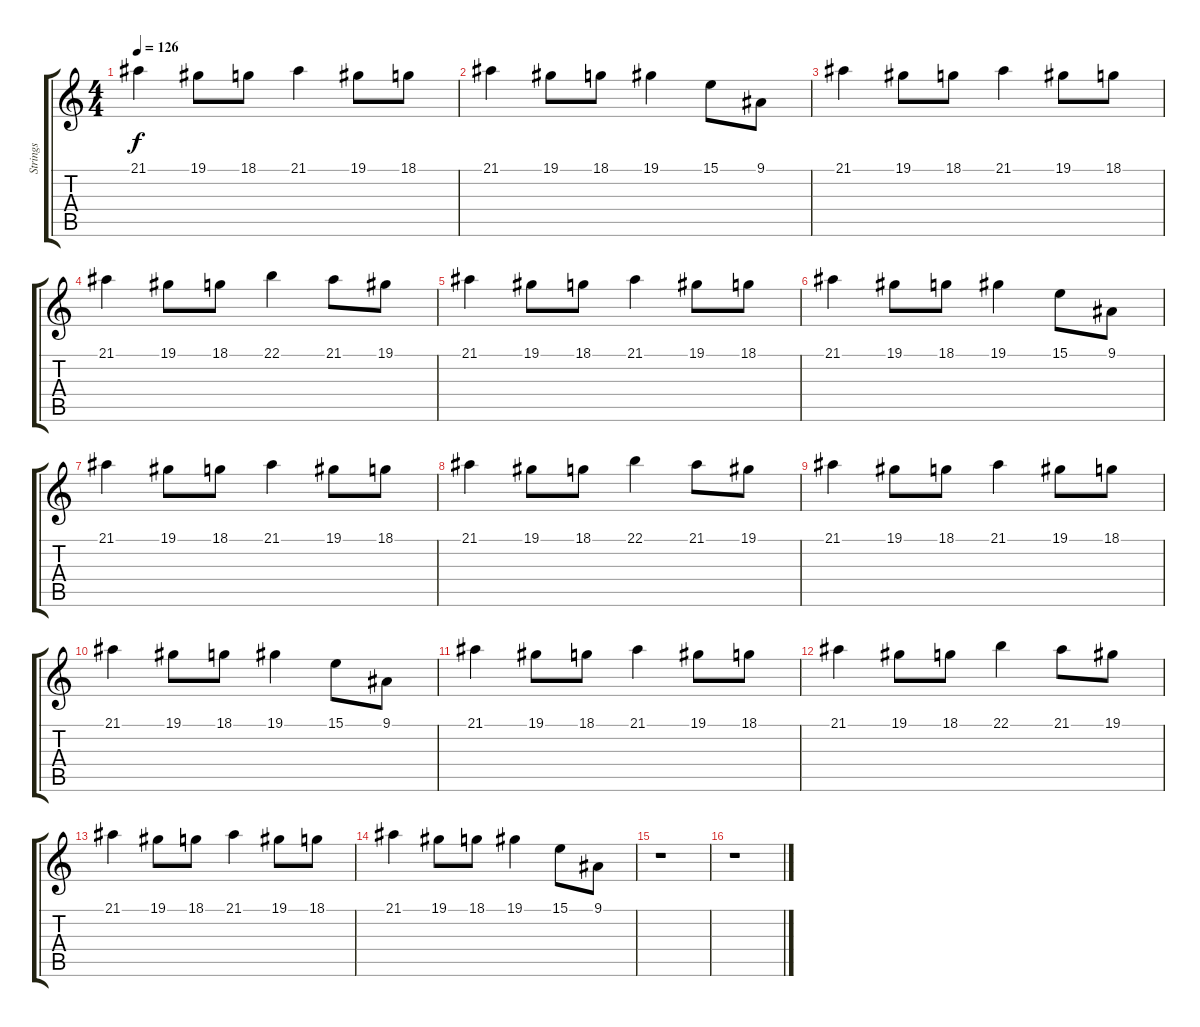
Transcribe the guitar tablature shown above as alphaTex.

\track ("Strings" "Strings") {instrument stringensemble2}
\staff {score tabs}
\tuning (Db4 Ab3 E3 B2 Gb2 Db2) {hide}
\ts (4 4)
\tempo 126
\clef g2
\ks c
21.1.4{dy f} 19.1.8 18.1.8 21.1.4 19.1.8 18.1.8 |
21.1.4 19.1.8 18.1.8 19.1.4 15.1.8 9.1.8 |
21.1.4 19.1.8 18.1.8 21.1.4 19.1.8 18.1.8 |
21.1.4 19.1.8 18.1.8 22.1.4 21.1.8 19.1.8 |
21.1.4 19.1.8 18.1.8 21.1.4 19.1.8 18.1.8 |
21.1.4 19.1.8 18.1.8 19.1.4 15.1.8 9.1.8 |
21.1.4 19.1.8 18.1.8 21.1.4 19.1.8 18.1.8 |
21.1.4 19.1.8 18.1.8 22.1.4 21.1.8 19.1.8 |
21.1.4 19.1.8 18.1.8 21.1.4 19.1.8 18.1.8 |
21.1.4 19.1.8 18.1.8 19.1.4 15.1.8 9.1.8 |
21.1.4 19.1.8 18.1.8 21.1.4 19.1.8 18.1.8 |
21.1.4 19.1.8 18.1.8 22.1.4 21.1.8 19.1.8 |
21.1.4 19.1.8 18.1.8 21.1.4 19.1.8 18.1.8 |
21.1.4 19.1.8 18.1.8 19.1.4 15.1.8 9.1.8 |
r.1 |
r.1
